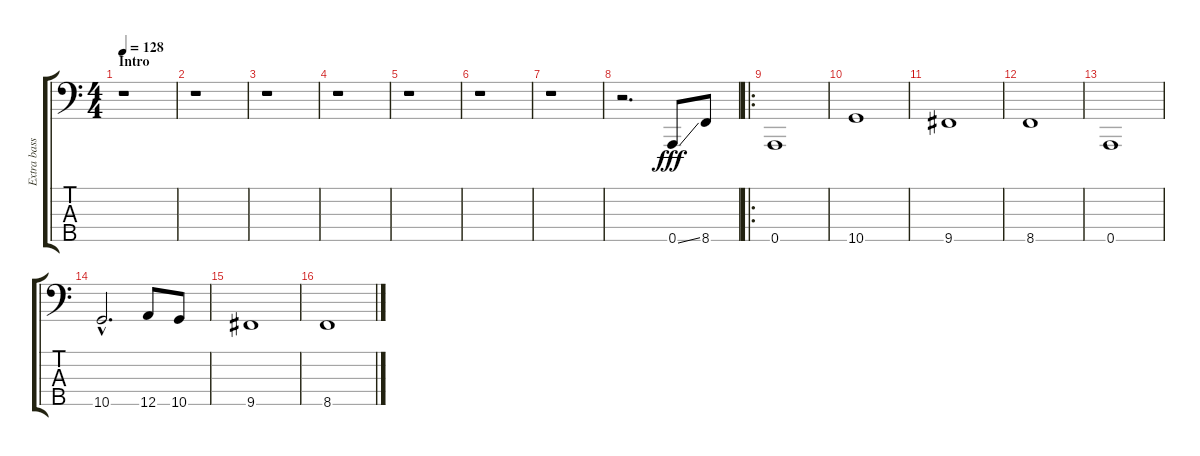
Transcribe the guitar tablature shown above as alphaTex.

\track ("Extra bass" "Extra bass") {instrument electricbassfinger}
\staff {score tabs}
\tuning (F2 C2 G1 D1 A0) {hide}
\ts (4 4)
\section ("" "Intro")
\tempo 128
\clef f4
\ks c
r.1{dy fff instrument electricbassfinger} |
r.1 |
r.1 |
r.1 |
r.1 |
r.1 |
r.1 |
r.2{d} 0.5{ss}.8 8.5.8 |
\ro
0.5.1 |
10.5.1 |
9.5.1 |
8.5.1 |
0.5.1 |
10.5{hac}.2{d} 12.5.8 10.5.8 |
9.5.1 |
8.5.1
